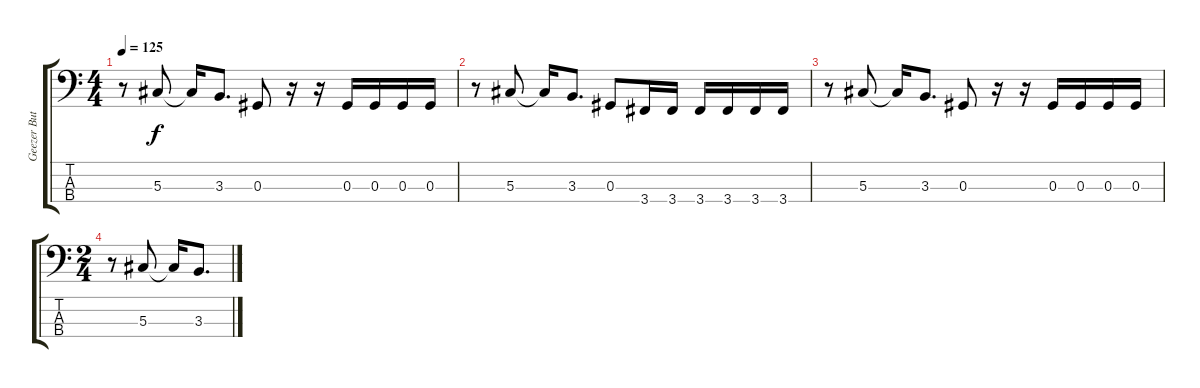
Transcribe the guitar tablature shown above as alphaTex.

\track ("Geezer Butler" "Geezer But") {instrument electricbassfinger}
\staff {score tabs}
\tuning (Gb2 Db2 Ab1 Eb1) {hide}
\ts (4 4)
\tempo 125
\clef f4
\ks c
r.8{dy f} 5.3.8 5.3{t}.16 3.3.8{d} 0.3.8 r.16 r.16 0.3.16 0.3.16 0.3.16 0.3.16 |
r.8 5.3.8 5.3{t}.16 3.3.8{d} 0.3.8 3.4.16 3.4.16 3.4.16 3.4.16 3.4.16 3.4.16 |
r.8 5.3.8 5.3{t}.16 3.3.8{d} 0.3.8 r.16 r.16 0.3.16 0.3.16 0.3.16 0.3.16 |
\ts (2 4)
r.8 5.3.8 5.3{t}.16 3.3.8{d}
